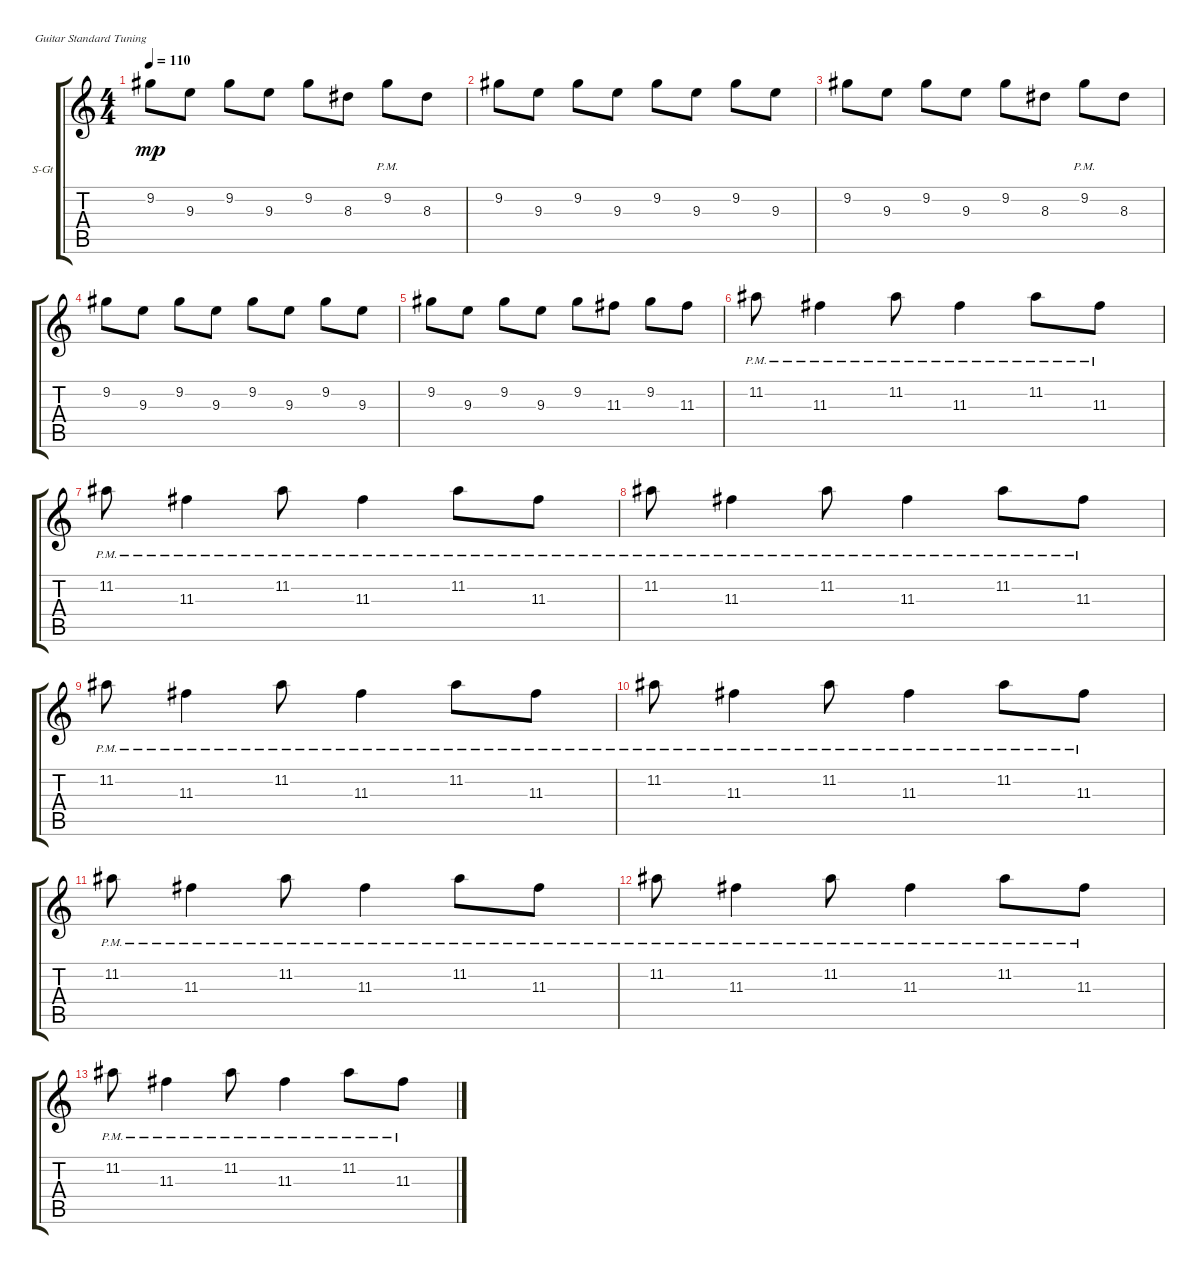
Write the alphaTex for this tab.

\defaultSystemsLayout 4
\bracketExtendMode groupsimilarinstruments
\firstSystemTrackNameOrientation horizontal
\otherSystemsTrackNameOrientation horizontal
\track ("Steel Guitar" "S-Gt") {instrument acousticguitarsteel}
\staff {score tabs}
\tuning (E4 B3 G3 D3 A2 E2)
\ts (4 4)
\tempo 110
\clef g2
\ks c
9.2.8{dy mp} 9.3.8 9.2.8 9.3.8 9.2.8 8.3.8 9.2{pm}.8 8.3.8 |
9.2.8 9.3.8 9.2.8 9.3.8 9.2.8 9.3.8 9.2.8 9.3.8 |
9.2.8 9.3.8 9.2.8 9.3.8 9.2.8 8.3.8 9.2{pm}.8 8.3.8 |
9.2.8 9.3.8 9.2.8 9.3.8 9.2.8 9.3.8 9.2.8 9.3.8 |
9.2.8 9.3.8 9.2.8 9.3.8 9.2.8 11.3.8 9.2.8 11.3.8 |
11.2{pm}.8 11.3{pm}.4 11.2{pm}.8 11.3{pm}.4 11.2{pm}.8 11.3{pm}.8 |
11.2{pm}.8 11.3{pm}.4 11.2{pm}.8 11.3{pm}.4 11.2{pm}.8 11.3{pm}.8 |
11.2{pm}.8 11.3{pm}.4 11.2{pm}.8 11.3{pm}.4 11.2{pm}.8 11.3{pm}.8 |
11.2{pm}.8 11.3{pm}.4 11.2{pm}.8 11.3{pm}.4 11.2{pm}.8 11.3{pm}.8 |
11.2{pm}.8 11.3{pm}.4 11.2{pm}.8 11.3{pm}.4 11.2{pm}.8 11.3{pm}.8 |
11.2{pm}.8 11.3{pm}.4 11.2{pm}.8 11.3{pm}.4 11.2{pm}.8 11.3{pm}.8 |
11.2{pm}.8 11.3{pm}.4 11.2{pm}.8 11.3{pm}.4 11.2{pm}.8 11.3{pm}.8 |
11.2{pm}.8 11.3{pm}.4 11.2{pm}.8 11.3{pm}.4 11.2{pm}.8 11.3{pm}.8
